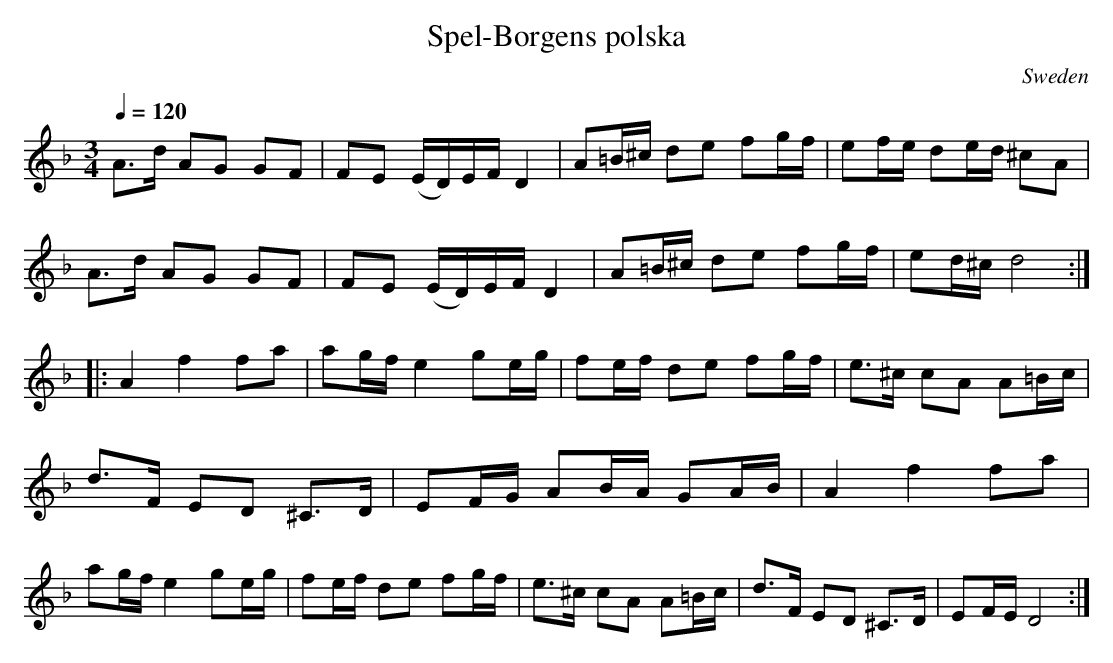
X:1
T:Spel-Borgens polska
L:1/16
M:3/4
O:Sweden
Q:1/4=120
K:D minor
A3d A2G2 G2F2|F2E2 (ED)EF D4|A2=B^c d2e2 f2gf|e2fe d2ed ^c2A2|\
A3d A2G2 G2F2|F2E2 (ED)EF D4|A2=B^c d2e2 f2gf|e2d^c d8::\
A4 f4 f2a2|a2gf e4 g2eg|f2ef d2e2 f2gf|e3^c c2A2 A2=Bc|\
d3F E2D2 ^C3D|E2FG A2BA G2AB|A4 f4 f2a2|a2gf e4 g2eg|\
f2ef d2e2 f2gf|e3^c c2A2 A2=Bc|d3F E2D2 ^C3D|E2FE D8:|
